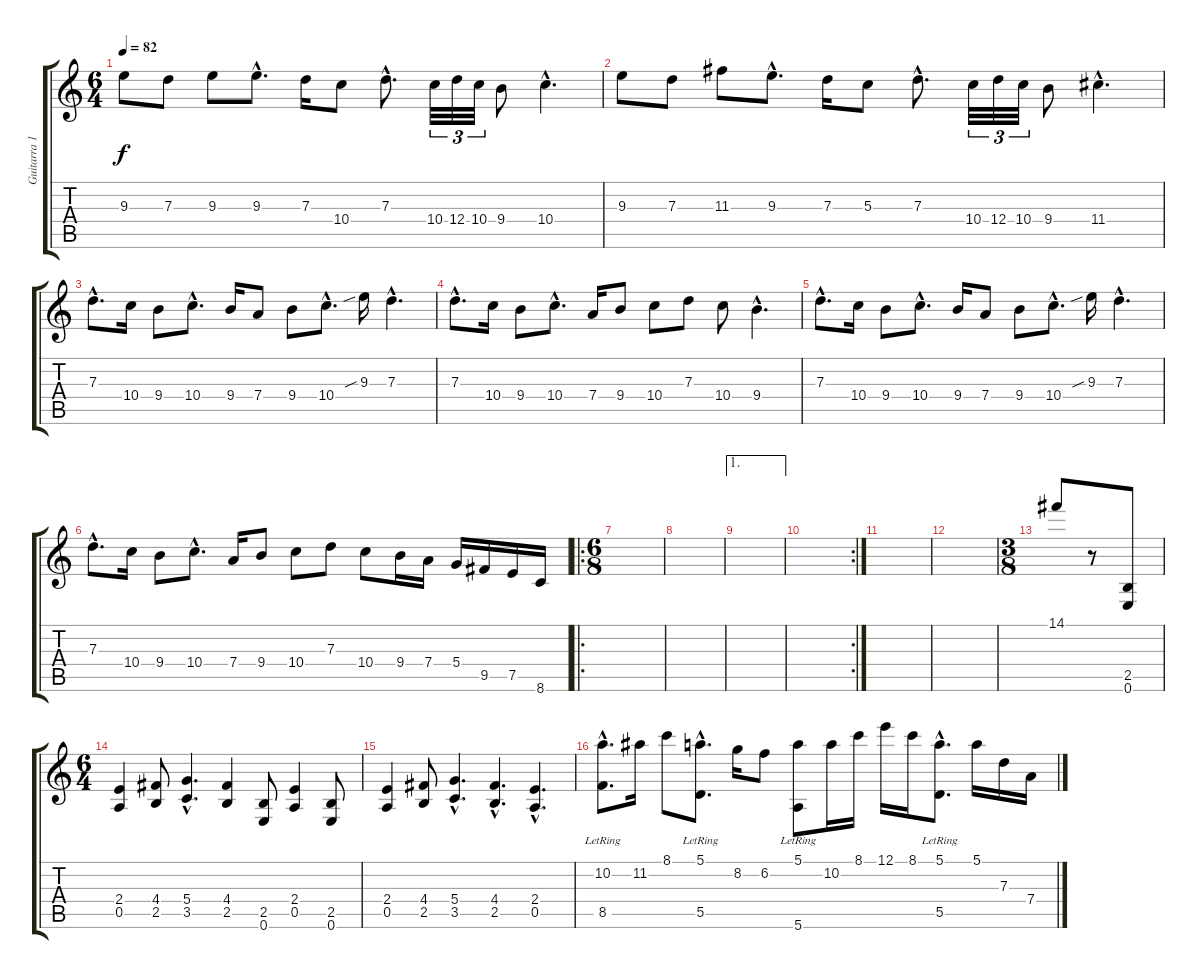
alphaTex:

\track ("Guitarra 1" "Guitarra 1") {instrument distortionguitar}
\staff {score tabs}
\tuning (E4 B3 G3 D3 A2 E2) {hide}
\ts (6 4)
\tempo 82
\clef g2
\ks c
9.3.8{dy f volume 13 instrument overdrivenguitar} 7.3.8 9.3.8 9.3{hac}.8{d} 7.3.16 10.4.8 7.3{hac}.8{d} 10.4.32{tu (3 2)} 12.4.32{tu (3 2)} 10.4.32{tu (3 2)} 9.4.8 10.4{hac}.4{d} |
9.3.8 7.3.8 11.3.8 9.3{hac}.8{d} 7.3.16 5.3.8 7.3{hac}.8{d} 10.4.32{tu (3 2)} 12.4.32{tu (3 2)} 10.4.32{tu (3 2)} 9.4.8 11.4{hac}.4{d} |
7.3{hac}.8{d} 10.4.16 9.4.8 10.4{hac}.8{d} 9.4.16 7.4.8 9.4.8 10.4{hac}.8{d} 9.3{sib}.16 7.3{hac}.4{d} |
7.3{hac}.8{d} 10.4.16 9.4.8 10.4{hac}.8{d} 7.4.16 9.4.8 10.4.8 7.3.8 10.4.8 9.4{hac}.4{d} |
7.3{hac}.8{d} 10.4.16 9.4.8 10.4{hac}.8{d} 9.4.16 7.4.8 9.4.8 10.4{hac}.8{d} 9.3{sib}.16 7.3{hac}.4{d} |
7.3{hac}.8{d} 10.4.16 9.4.8 10.4{hac}.8{d} 7.4.16 9.4.8 10.4.8 7.3.8 10.4.8 9.4.16 7.4.16 5.4.16 9.5.16 7.5.16 8.6.16 |
\ro
\ts (6 8)
|
|
\ae 1
|
\rc 2
|
|
|
\ts (3 8)
14.1.8 r.8 (2.5 0.6).8{instrument distortionguitar} |
\ts (6 4)
(2.4 0.5).4 (4.4 2.5).8 (5.4{hac} 3.5{hac}).4{d} (4.4 2.5).4 (2.5 0.6).8 (2.4 0.5).4 (2.5 0.6).8 |
(2.4 0.5).4 (4.4 2.5).8 (5.4{hac} 3.5{hac}).4{d} (4.4{hac} 2.5{hac}).4{d} (2.4{hac} 0.5{hac}).4{d} |
(10.2{hac lr} 8.5{hac lr}).8{d volume 12 instrument acousticguitarnylon} 11.2.16 8.1.8 (5.1{hac lr} 5.5{hac lr}).8{d} 8.2.16 6.2.8 (5.1{lr} 5.6{lr}).8 10.2.16 8.1.16 12.1.16 8.1.16 (5.1{hac lr} 5.5{hac lr}).8{d} 5.1.16 7.3.16 7.4.16
